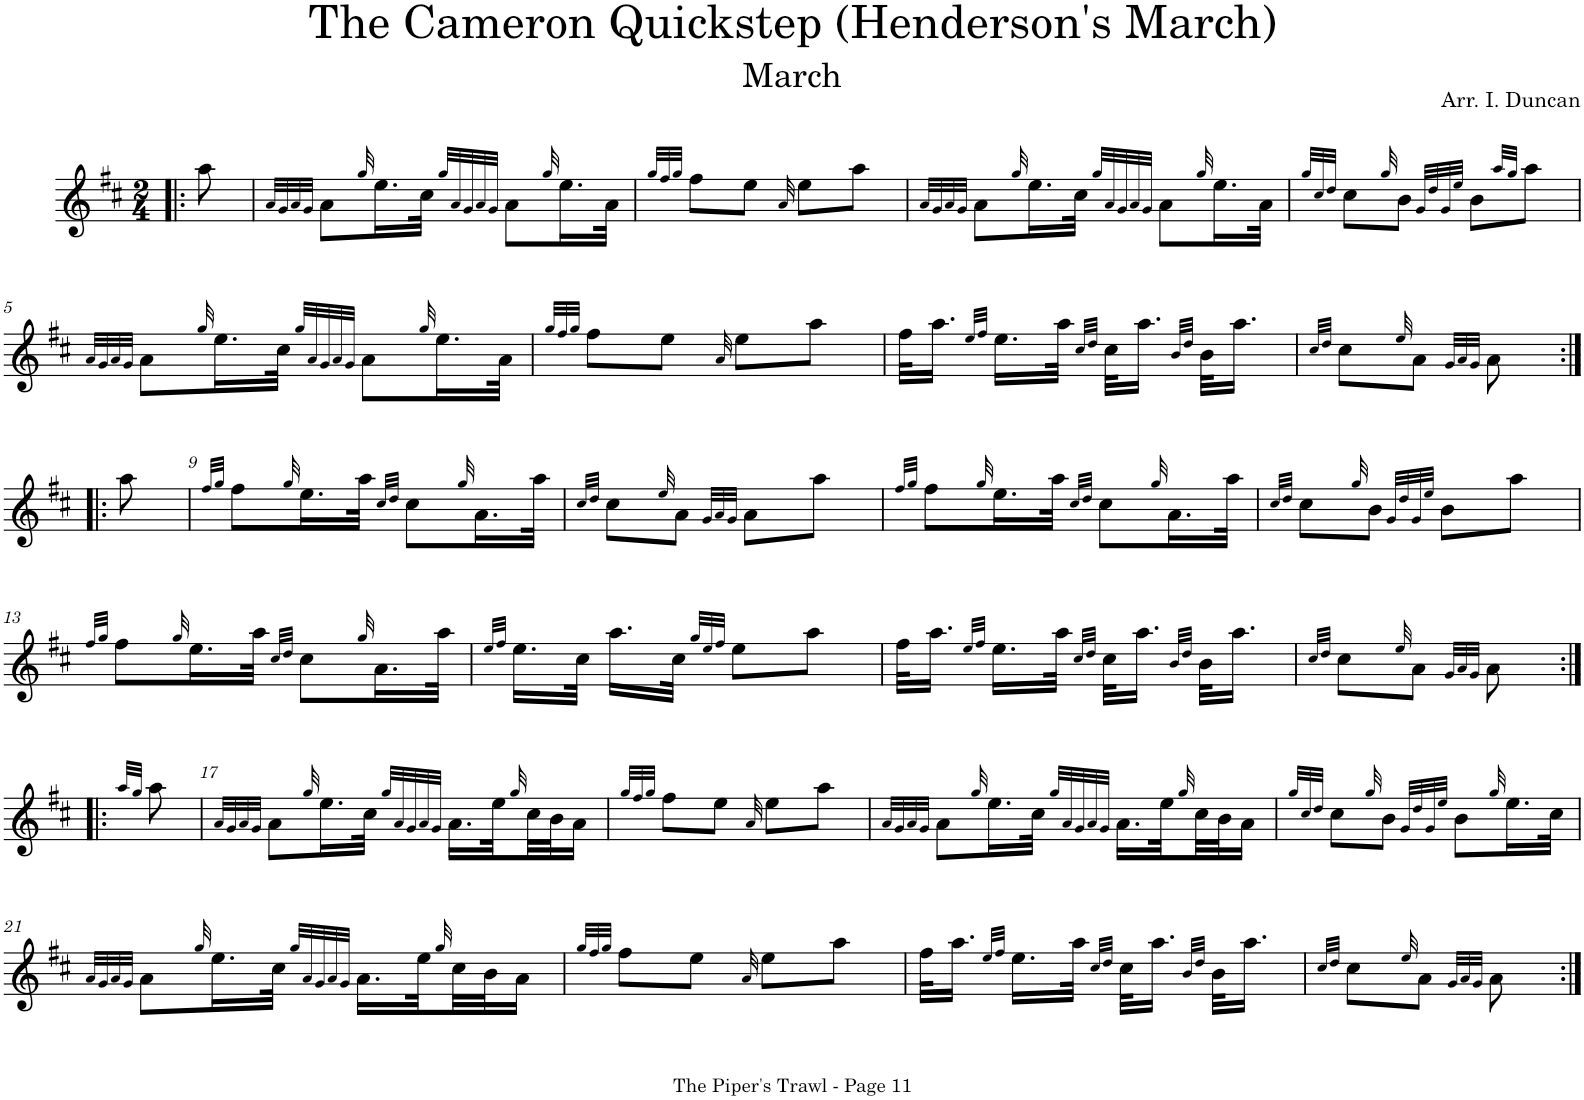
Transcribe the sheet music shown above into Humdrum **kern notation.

**kern
*part1
*staff1
*I"Bagpipe
*I'Bag
*clefG2
*k[f#c#]
*M2/4
=!|:
8aa\
=1
32qa/LLL
32qg/
32qa/
32qg/JJJ
8a\L
32qgg/
16.ee\L
32cc#\JJk
32qgg/LLL
32qa/
32qg/
32qa/
32qg/JJJ
8a\L
32qgg/
16.ee\L
32a\JJk
=2
32qgg/LLL
32qff#/
32qgg/JJJ
8ff#\L
8ee\J
32qa/
8ee\L
8aa\J
=3
32qa/LLL
32qg/
32qa/
32qg/JJJ
8a\L
32qgg/
16.ee\L
32cc#\JJk
32qgg/LLL
32qa/
32qg/
32qa/
32qg/JJJ
8a\L
32qgg/
16.ee\L
32a\JJk
=4
32qgg/LLL
32qcc#/
32qdd/JJJ
8cc#\L
32qgg/
8b\J
32qg/LLL
32qdd/
32qg/
32qee/JJJ
8b\L
32qaa/LLL
32qgg/JJJ
8aa\J
!!LO:LB:g=z
=5
32qa/LLL
32qg/
32qa/
32qg/JJJ
8a\L
32qgg/
16.ee\L
32cc#\JJk
32qgg/LLL
32qa/
32qg/
32qa/
32qg/JJJ
8a\L
32qgg/
16.ee\L
32a\JJk
=6
32qgg/LLL
32qff#/
32qgg/JJJ
8ff#\L
8ee\J
32qa/
8ee\L
8aa\J
=7
32ff#\KLL
16.aa\JJ
32qee/LLL
32qff#/JJJ
16.ee\LL
32aa\JJk
32qcc#/LLL
32qdd/JJJ
32cc#\KLL
16.aa\JJ
32qb/LLL
32qdd/JJJ
32b\KLL
16.aa\JJ
=8
32qcc#/LLL
32qdd/JJJ
8cc#\L
32qee/
8a\J
32qg/LLL
32qa/
32qg/JJJ
8a\
!!LO:LB:g=z
=8X1:|!|:
8aa\
=9
32qff#/LLL
32qgg/JJJ
8ff#\L
32qgg/
16.ee\L
32aa\JJk
32qcc#/LLL
32qdd/JJJ
8cc#\L
32qgg/
16.a\L
32aa\JJk
=10
32qcc#/LLL
32qdd/JJJ
8cc#\L
32qee/
8a\J
32qg/LLL
32qa/
32qg/JJJ
8a\L
8aa\J
=11
32qff#/LLL
32qgg/JJJ
8ff#\L
32qgg/
16.ee\L
32aa\JJk
32qcc#/LLL
32qdd/JJJ
8cc#\L
32qgg/
16.a\L
32aa\JJk
=12
32qcc#/LLL
32qdd/JJJ
8cc#\L
32qgg/
8b\J
32qg/LLL
32qdd/
32qg/
32qee/JJJ
8b\L
8aa\J
!!LO:LB:g=z
=13
32qff#/LLL
32qgg/JJJ
8ff#\L
32qgg/
16.ee\L
32aa\JJk
32qcc#/LLL
32qdd/JJJ
8cc#\L
32qgg/
16.a\L
32aa\JJk
=14
32qee/LLL
32qff#/JJJ
16.ee\LL
32cc#\JJk
16.aa\LL
32cc#\JJk
32qgg/LLL
32qee/
32qff#/JJJ
8ee\L
8aa\J
=15
32ff#\KLL
16.aa\JJ
32qee/LLL
32qff#/JJJ
16.ee\LL
32aa\JJk
32qcc#/LLL
32qdd/JJJ
32cc#\KLL
16.aa\JJ
32qb/LLL
32qdd/JJJ
32b\KLL
16.aa\JJ
=16
32qcc#/LLL
32qdd/JJJ
8cc#\L
32qee/
8a\J
32qg/LLL
32qa/
32qg/JJJ
8a\
!!LO:LB:g=z
=16X2:|!|:
32qaa/LLL
32qgg/JJJ
8aa\
=17
32qa/LLL
32qg/
32qa/
32qg/JJJ
8a\L
32qgg/
16.ee\L
32cc#\JJk
32qgg/LLL
32qa/
32qg/
32qa/
32qg/JJJ
16.a\LL
32ee\L
32qgg/
32cc#\
32b\J
16a\JJ
=18
32qgg/LLL
32qff#/
32qgg/JJJ
8ff#\L
8ee\J
32qa/
8ee\L
8aa\J
=19
32qa/LLL
32qg/
32qa/
32qg/JJJ
8a\L
32qgg/
16.ee\L
32cc#\JJk
32qgg/LLL
32qa/
32qg/
32qa/
32qg/JJJ
16.a\LL
32ee\L
32qgg/
32cc#\
32b\J
16a\JJ
=20
32qgg/LLL
32qcc#/
32qdd/JJJ
8cc#\L
32qgg/
8b\J
32qg/LLL
32qdd/
32qg/
32qee/JJJ
8b\L
32qgg/
16.ee\L
32cc#\JJk
!!LO:LB:g=z
=21
32qa/LLL
32qg/
32qa/
32qg/JJJ
8a\L
32qgg/
16.ee\L
32cc#\JJk
32qgg/LLL
32qa/
32qg/
32qa/
32qg/JJJ
16.a\LL
32ee\L
32qgg/
32cc#\
32b\J
16a\JJ
=22
32qgg/LLL
32qff#/
32qgg/JJJ
8ff#\L
8ee\J
32qa/
8ee\L
8aa\J
=23
32ff#\KLL
16.aa\JJ
32qee/LLL
32qff#/JJJ
16.ee\LL
32aa\JJk
32qcc#/LLL
32qdd/JJJ
32cc#\KLL
16.aa\JJ
32qb/LLL
32qdd/JJJ
32b\KLL
16.aa\JJ
=24
32qcc#/LLL
32qdd/JJJ
8cc#\L
32qee/
8a\J
32qg/LLL
32qa/
32qg/JJJ
8a\
=:|!
*-
